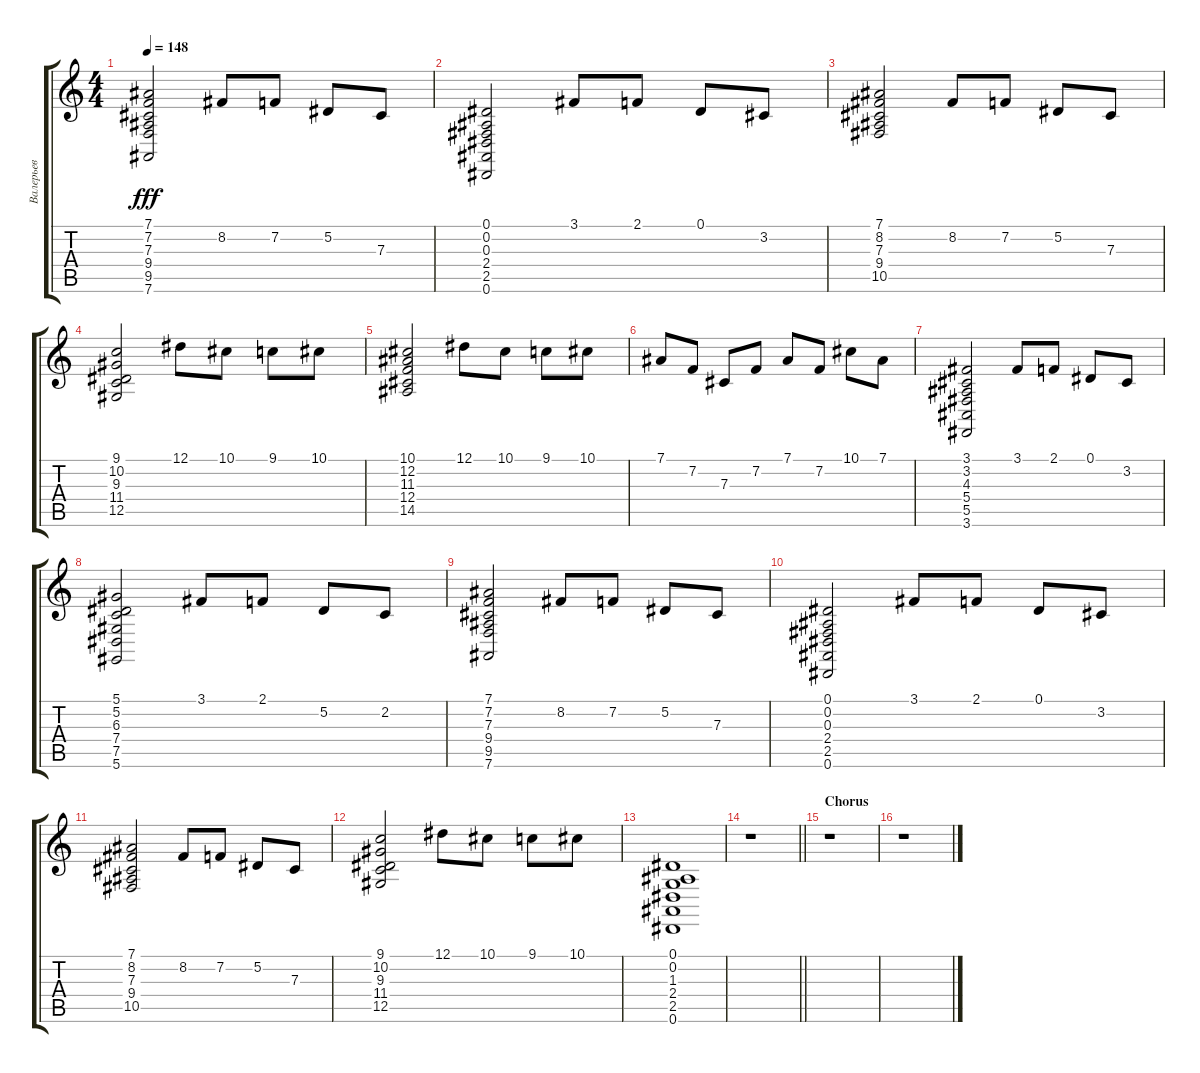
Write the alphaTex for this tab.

\track ("Валерьев" "Валерьев") {instrument brightacousticpiano}
\staff {score tabs}
\tuning (Eb4 Bb3 Gb3 Db3 Ab2 Eb2) {hide}
\ts (4 4)
\tempo 148
\clef g2
\ks c
(7.1 7.2 7.3 9.4 9.5 7.6).2{dy fff} 8.2.8 7.2.8 5.2.8 7.3.8 |
(0.1 0.2 0.3 2.4 2.5 0.6).2 3.1.8 2.1.8 0.1.8 3.2.8 |
(7.1 8.2 7.3 9.4 10.5).2 8.2.8 7.2.8 5.2.8 7.3.8 |
(9.1 10.2 9.3 11.4 12.5).2 12.1.8 10.1.8 9.1.8 10.1.8 |
(10.1 12.2 11.3 12.4 14.5).2 12.1.8 10.1.8 9.1.8 10.1.8 |
7.1.8 7.2.8 7.3.8 7.2.8 7.1.8 7.2.8 10.1.8 7.1.8 |
(3.1 3.2 4.3 5.4 5.5 3.6).2 3.1.8 2.1.8 0.1.8 3.2.8 |
(5.1 5.2 6.3 7.4 7.5 5.6).2 3.1.8 2.1.8 5.2.8 2.2.8 |
(7.1 7.2 7.3 9.4 9.5 7.6).2 8.2.8 7.2.8 5.2.8 7.3.8 |
(0.1 0.2 0.3 2.4 2.5 0.6).2 3.1.8 2.1.8 0.1.8 3.2.8 |
(7.1 8.2 7.3 9.4 10.5).2 8.2.8 7.2.8 5.2.8 7.3.8 |
(9.1 10.2 9.3 11.4 12.5).2 12.1.8 10.1.8 9.1.8 10.1.8 |
(0.1 0.2 1.3 2.4 2.5 0.6).1 |
\barLineRight lightlight
r.1 |
\section ("" "Chorus")
r.1 |
r.1
